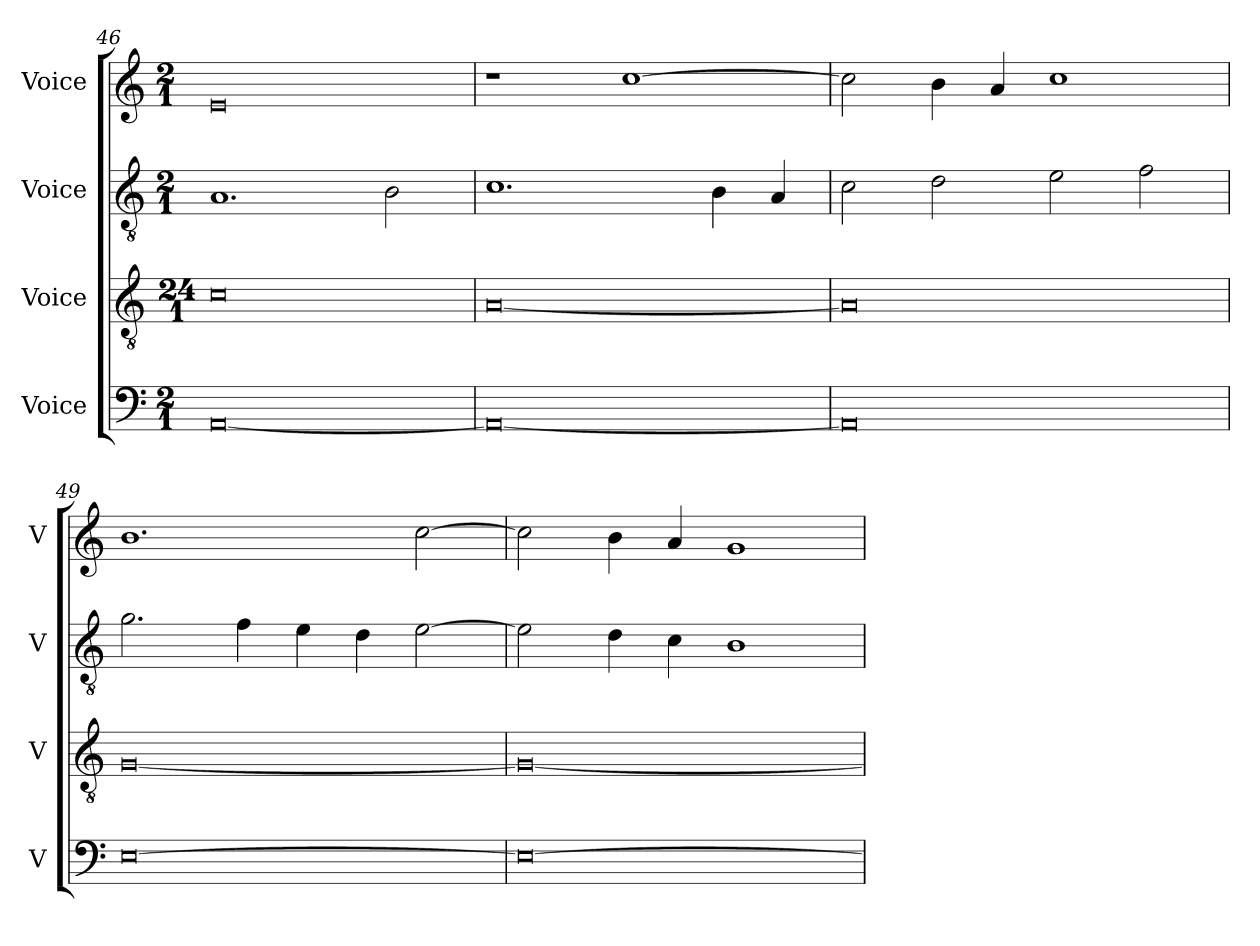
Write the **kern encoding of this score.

**kern	**kern	**kern	**kern
*part4	*part3	*part2	*part1
*staff4	*staff3	*staff2	*staff1
*I"Voice	*I"Voice	*I"Voice	*I"Voice
*I'V	*I'V	*I'V	*I'V
*clefF4	*clefGv2	*clefGv2	*clefG2
*k[]	*k[]	*k[]	*k[]
*M2/1	*M24/1	*M2/1	*M2/1
=46	=46	=46	=46
[0AA	0c	1.A	0e
.	.	2B\	.
=47	=47	=47	=47
0AA_	[0A	1.c	1r
.	.	.	[1cc
.	.	4B\	.
.	.	4A/	.
=48	=48	=48	=48
0AA]	0A]	2c\	2cc\]
.	.	2d\	4b\
.	.	.	4a/
.	.	2e\	1cc
.	.	2f\	.
!!LO:LB:g=z
=49	=49	=49	=49
[0E	[0G	2.g\	1.b
.	.	4f\	.
.	.	4e\	.
.	.	4d\	.
.	.	[2e\	[2cc\
=50	=50	=50	=50
0E_	0G_	2e\]	2cc\]
.	.	4d\	4b\
.	.	4c\	4a/
.	.	1B	1g
=	=	=	=
*-	*-	*-	*-
